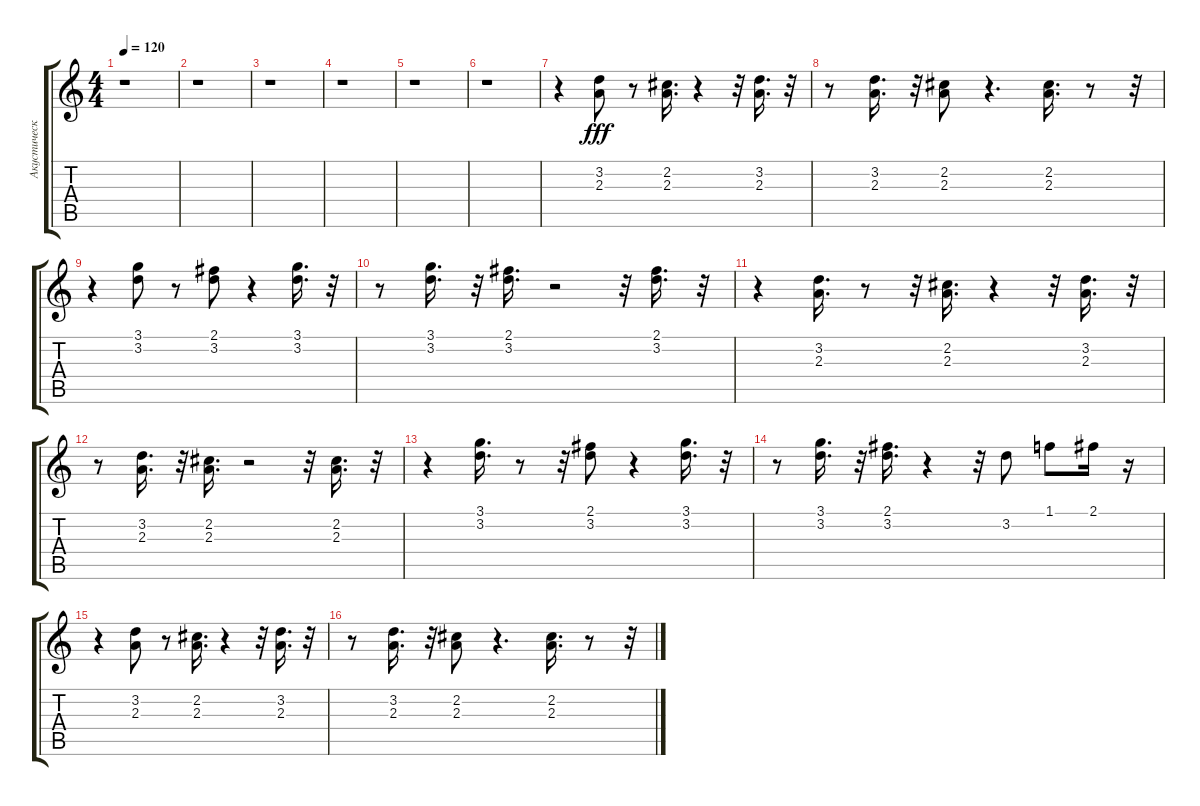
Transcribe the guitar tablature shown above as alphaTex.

\track ("Акустический Гранд Роял" "Акустическ") {instrument distortionguitar}
\staff {score tabs}
\tuning (E4 B3 G3 D3 A2 E2) {hide}
\ts (4 4)
\tempo 120
\clef g2
\ks c
r.1{dy fff} |
r.1 |
r.1 |
r.1 |
r.1 |
r.1 |
r.4 (3.2 2.3).8 r.8 (2.2 2.3).16{d} r.4 r.32 (3.2 2.3).16{d} r.32 |
r.8 (3.2 2.3).16{d} r.32 (2.2 2.3).8 r.4{d} (2.2 2.3).16{d} r.8 r.32 |
r.4 (3.1 3.2).8 r.8 (2.1 3.2).8 r.4 (3.1 3.2).16{d} r.32 |
r.8 (3.1 3.2).16{d} r.32 (2.1 3.2).16{d} r.2 r.32 (2.1 3.2).16{d} r.32 |
r.4 (3.2 2.3).16{d} r.8 r.32 (2.2 2.3).16{d} r.4 r.32 (3.2 2.3).16{d} r.32 |
r.8 (3.2 2.3).16{d} r.32 (2.2 2.3).16{d} r.2 r.32 (2.2 2.3).16{d} r.32 |
r.4 (3.1 3.2).16{d} r.8 r.32 (2.1 3.2).8 r.4 (3.1 3.2).16{d} r.32 |
r.8 (3.1 3.2).16{d} r.32 (2.1 3.2).16{d} r.4 r.32 3.2.8 1.1.8 2.1.16 r.16 |
r.4 (3.2 2.3).8 r.8 (2.2 2.3).16{d} r.4 r.32 (3.2 2.3).16{d} r.32 |
r.8 (3.2 2.3).16{d} r.32 (2.2 2.3).8 r.4{d} (2.2 2.3).16{d} r.8 r.32
